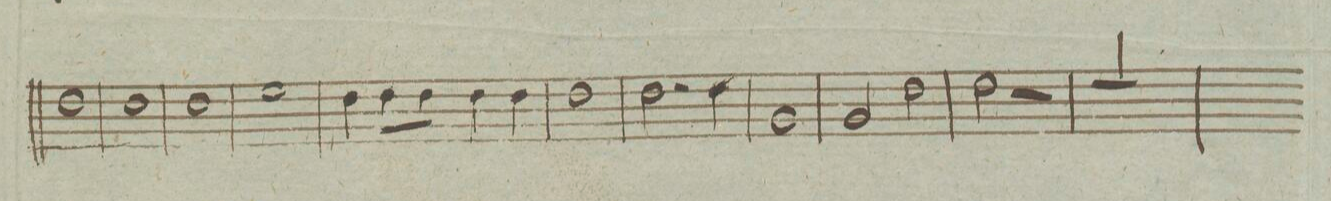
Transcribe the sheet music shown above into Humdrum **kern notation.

**kern	**dynam
*I"Cornu. Primo in F	*
*clefG2	*
*k[]	*
*met(c|)	*
*M2/2	*
1g/	.
=133	=133
1g/	.
=134	=134
1g/	.
=135	=135
1a/	.
=136	=136
4g\	.
8g\L	.
8g\J	.
4g\	.
4g\	.
=137	=137
1g	.
=138	=138
2.g\	.
4g\	.
=139	=139
1c	.
=140	=140
2c/	.
2g\	.
=141	=141
2g\	.
2r	.
=142	=142
1r	.
=143	=143
*-	*-
